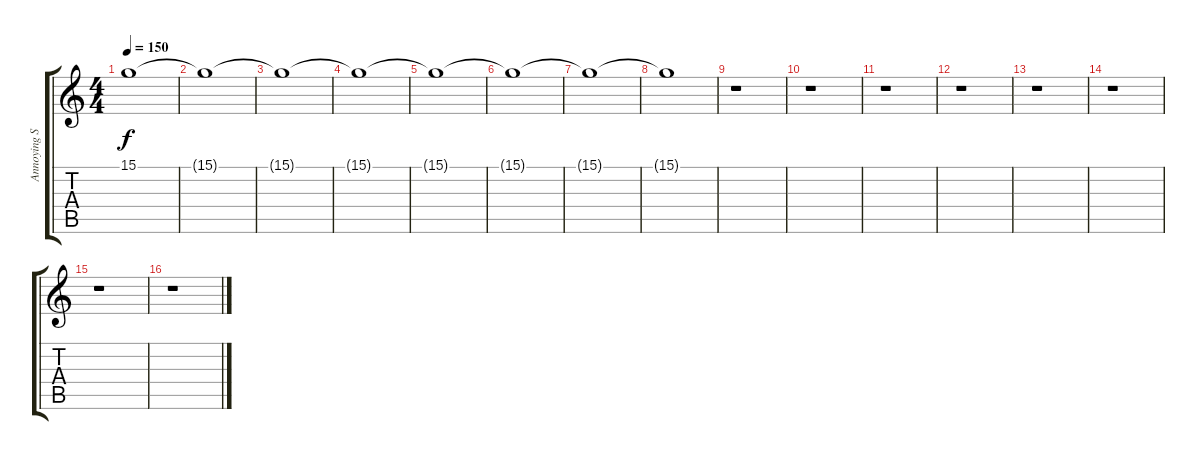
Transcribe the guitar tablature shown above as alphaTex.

\track ("Annoying Sound" "Annoying S") {instrument drawbarorgan}
\staff {score tabs}
\tuning (E4 B3 G3 D3 A2 E2) {hide}
\ts (4 4)
\tempo 150
\clef g2
\ks c
15.1{t}.1{dy f} |
15.1{t}.1 |
15.1{t}.1 |
15.1{t}.1 |
15.1{t}.1 |
15.1{t}.1 |
15.1{t}.1 |
15.1{t}.1 |
r.1 |
r.1 |
r.1 |
r.1 |
r.1 |
r.1 |
r.1 |
r.1
